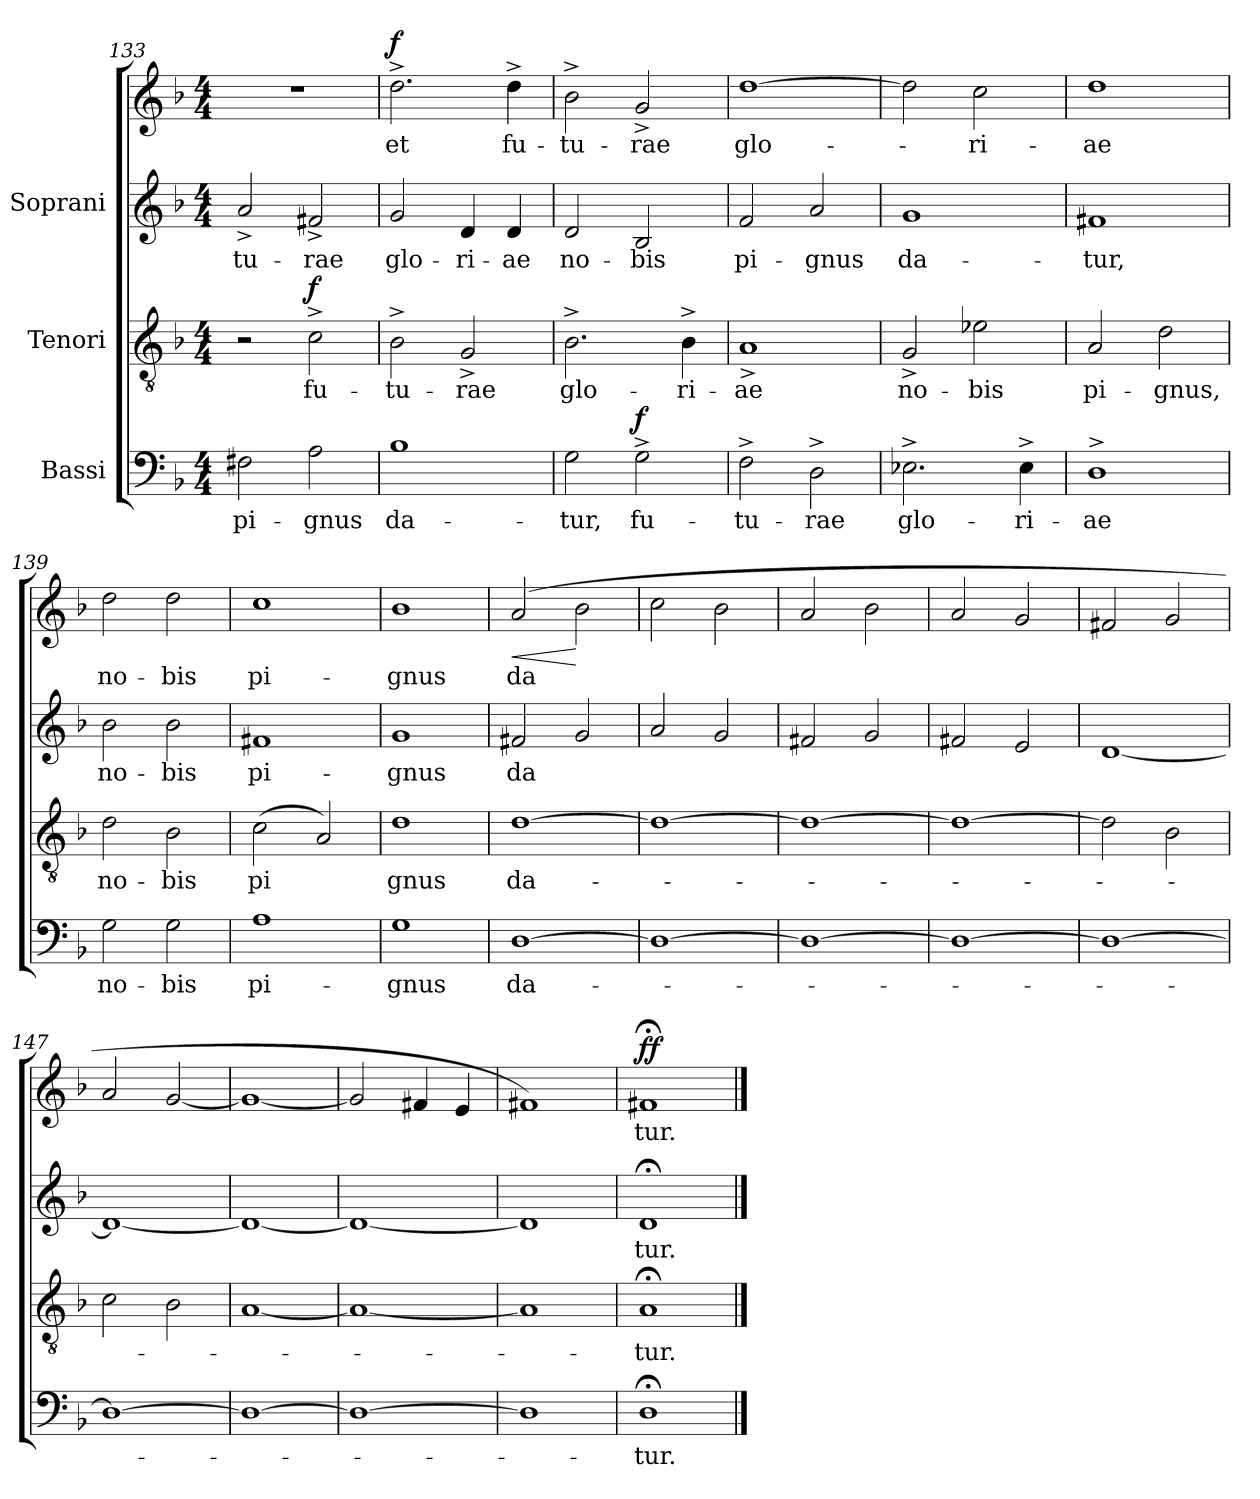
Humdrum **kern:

**kern	**text	**dynam	**kern	**text	**dynam	**kern	**text	**kern	**text	**dynam
*part3	*part3	*part3	*part2	*part2	*part2	*part1	*part1	*part1	*part1	*part1
*staff4	*staff4	*staff4	*staff3	*staff3	*staff3	*staff2	*staff2	*staff1	*staff1	*staff1/2
*I"Bassi	*	*	*I"Tenori	*	*	*I"Soprani	*	*	*	*
!!LO:PB:g=z
*clefF4	*	*	*clefGv2	*	*	*clefG2	*	*clefG2	*	*
*k[b-]	*	*	*k[b-]	*	*	*k[b-]	*	*k[b-]	*	*
*F:	*	*	*F:	*	*	*F:	*	*F:	*	*
*M4/4	*	*	*M4/4	*	*	*M4/4	*	*M4/4	*	*
=133	=133	=133	=133	=133	=133	=133	=133	=133	=133	=133
!	!LO:LY:b	!	!	!	!	!	!LO:LY:b	!	!	!
2F#X\	pi-	.	2r	.	.	2a^</	-tu-	1r	.	.
!	!LO:LY:b	!	!	!LO:LY:b	!LO:DY:a	!	!LO:LY:b	!	!	!
2A\	-gnus	.	2c^>\	fu-	f	2f#X^</	-rae	.	.	.
=134	=134	=134	=134	=134	=134	=134	=134	=134	=134	=134
!	!LO:LY:b	!	!	!LO:LY:b	!	!	!LO:LY:b	!	!LO:LY:b	!LO:DY:a
1B-	da-	.	2B-^>\	-tu-	.	2g/	-glo-	2.dd^>\	et	f
!	!	!	!	!LO:LY:b	!	!	!LO:LY:b	!	!	!
.	.	.	2G^</	-rae	.	4d/	-ri-	.	.	.
!	!	!	!	!	!	!	!LO:LY:b	!	!LO:LY:b	!
.	.	.	.	.	.	4d/	-ae	4dd^>\	fu-	.
=135	=135	=135	=135	=135	=135	=135	=135	=135	=135	=135
!	!LO:LY:b	!	!	!LO:LY:b	!	!	!LO:LY:b	!	!LO:LY:b	!
2G\	-tur,	.	2.B-^>\	glo-	.	2d/	no-	2b-^>\	tu-	.
!	!LO:LY:b	!LO:DY:a	!	!	!	!	!LO:LY:b	!	!LO:LY:b	!
2G^>\	fu-	f	.	.	.	2B-/	-bis	2g^</	-rae	.
!	!	!	!	!LO:LY:b	!	!	!	!	!	!
.	.	.	4B-^>\	-ri-	.	.	.	.	.	.
=136	=136	=136	=136	=136	=136	=136	=136	=136	=136	=136
!	!LO:LY:b	!	!	!LO:LY:b	!	!	!LO:LY:b	!	!LO:LY:b	!
2F^>\	-tu-	.	1A^<	-ae	.	2f/	-pi-	[>1dd	glo-	.
!	!LO:LY:b	!	!	!	!	!	!LO:LY:b	!	!	!
2D^>\	-rae	.	.	.	.	2a/	-gnus	.	.	.
=137	=137	=137	=137	=137	=137	=137	=137	=137	=137	=137
!	!LO:LY:b	!	!	!LO:LY:b	!	!	!LO:LY:b	!	!LO:LY:b	!
2.E-X^>\	glo-	.	2G^</	no-	.	1g	-da-	2dd\]	.	.
!	!	!	!	!LO:LY:b	!	!	!	!	!LO:LY:b	!
.	.	.	2e-X\	-bis	.	.	.	2cc\	ri-	.
!	!LO:LY:b	!	!	!	!	!	!	!	!	!
4E-^>\	-ri-	.	.	.	.	.	.	.	.	.
=138	=138	=138	=138	=138	=138	=138	=138	=138	=138	=138
!	!LO:LY:b	!	!	!LO:LY:b	!	!	!LO:LY:b	!	!LO:LY:b	!
1D^>	-ae	.	2A/	pi-	.	1f#X	tur,	1dd	-ae	.
!	!	!	!	!LO:LY:b	!	!	!	!	!	!
.	.	.	2d\	-gnus,	.	.	.	.	.	.
=139	=139	=139	=139	=139	=139	=139	=139	=139	=139	=139
!	!LO:LY:b	!	!	!LO:LY:b	!	!	!LO:LY:b	!	!LO:LY:b	!
2G\	no-	.	2d\	no-	.	2b-\	no-	2dd\	no-	.
!	!LO:LY:b	!	!	!LO:LY:b	!	!	!LO:LY:b	!	!LO:LY:b	!
2G\	-bis	.	2B-\	-bis	.	2b-\	-bis	2dd\	-bis	.
!!LO:LB:g=z
=140	=140	=140	=140	=140	=140	=140	=140	=140	=140	=140
!	!LO:LY:b	!	!	!LO:LY:b	!	!	!LO:LY:b	!	!LO:LY:b	!
1A	pi-	.	(>2c\	pi-	.	1f#X	-pi-	1cc	pi-	.
!	!	!	!	!LO:LY:b	!	!	!	!	!	!
.	.	.	2A/)	--	.	.	.	.	.	.
=141	=141	=141	=141	=141	=141	=141	=141	=141	=141	=141
!	!LO:LY:b	!	!	!LO:LY:b	!	!	!LO:LY:b	!	!LO:LY:b	!
1G	-gnus	.	1d	-gnus	.	1g	gnus	1b-	-gnus	.
=142	=142	=142	=142	=142	=142	=142	=142	=142	=142	=142
!	!LO:LY:b	!	!	!LO:LY:b	!	!	!LO:LY:b	!	!LO:LY:b	!LO:HP:b
[>1D	da-	.	[>1d	da-	.	2f#X/	-da-	(>2a/	da-	<
!	!	!	!	!	!	!	!LO:LY:b	!	!LO:LY:b	!
.	.	.	.	.	.	2g/	--	2b-\	--	[
=143	=143	=143	=143	=143	=143	=143	=143	=143	=143	=143
1D_>	.	.	1d_>	.	.	2a/	.	2cc\	.	.
.	.	.	.	.	.	2g/	.	2b-\	.	.
=144	=144	=144	=144	=144	=144	=144	=144	=144	=144	=144
1D_>	.	.	1d_>	.	.	2f#X/	.	2a/	.	.
.	.	.	.	.	.	2g/	.	2b-\	.	.
=145	=145	=145	=145	=145	=145	=145	=145	=145	=145	=145
1D_>	.	.	1d_>	.	.	2f#X/	.	2a/	.	.
.	.	.	.	.	.	2e/	.	2g/	.	.
=146	=146	=146	=146	=146	=146	=146	=146	=146	=146	=146
1D_>	.	.	2d\]	.	.	[<1d	.	2f#X/	.	.
.	.	.	2B-\	.	.	.	.	2g/	.	.
=147	=147	=147	=147	=147	=147	=147	=147	=147	=147	=147
1D_>	.	.	2c\	.	.	1d_<	.	2a/	.	.
.	.	.	2B-\	.	.	.	.	[<2g/	.	.
!!LO:LB:g=z
=148	=148	=148	=148	=148	=148	=148	=148	=148	=148	=148
1D_>	.	.	[<1A	.	.	1d_<	.	1g_<	.	.
=149	=149	=149	=149	=149	=149	=149	=149	=149	=149	=149
1D_>	.	.	1A_<	.	.	1d_<	.	2g/]	.	.
.	.	.	.	.	.	.	.	4f#X/	.	.
.	.	.	.	.	.	.	.	4e/	.	.
=150	=150	=150	=150	=150	=150	=150	=150	=150	=150	=150
1D]	.	.	1A]	.	.	1d]	.	1f#X)	.	.
=151	=151	=151	=151	=151	=151	=151	=151	=151	=151	=151
!	!LO:LY:b	!	!	!LO:LY:b	!	!	!LO:LY:b	!	!LO:LY:b	!LO:DY:a
1D;<	-tur.	.	1A;<	-tur.	.	1d;<	tur.	1f#X;<	-tur.	ff
==	==	==	==	==	==	==	==	==	==	==
*-	*-	*-	*-	*-	*-	*-	*-	*-	*-	*-
